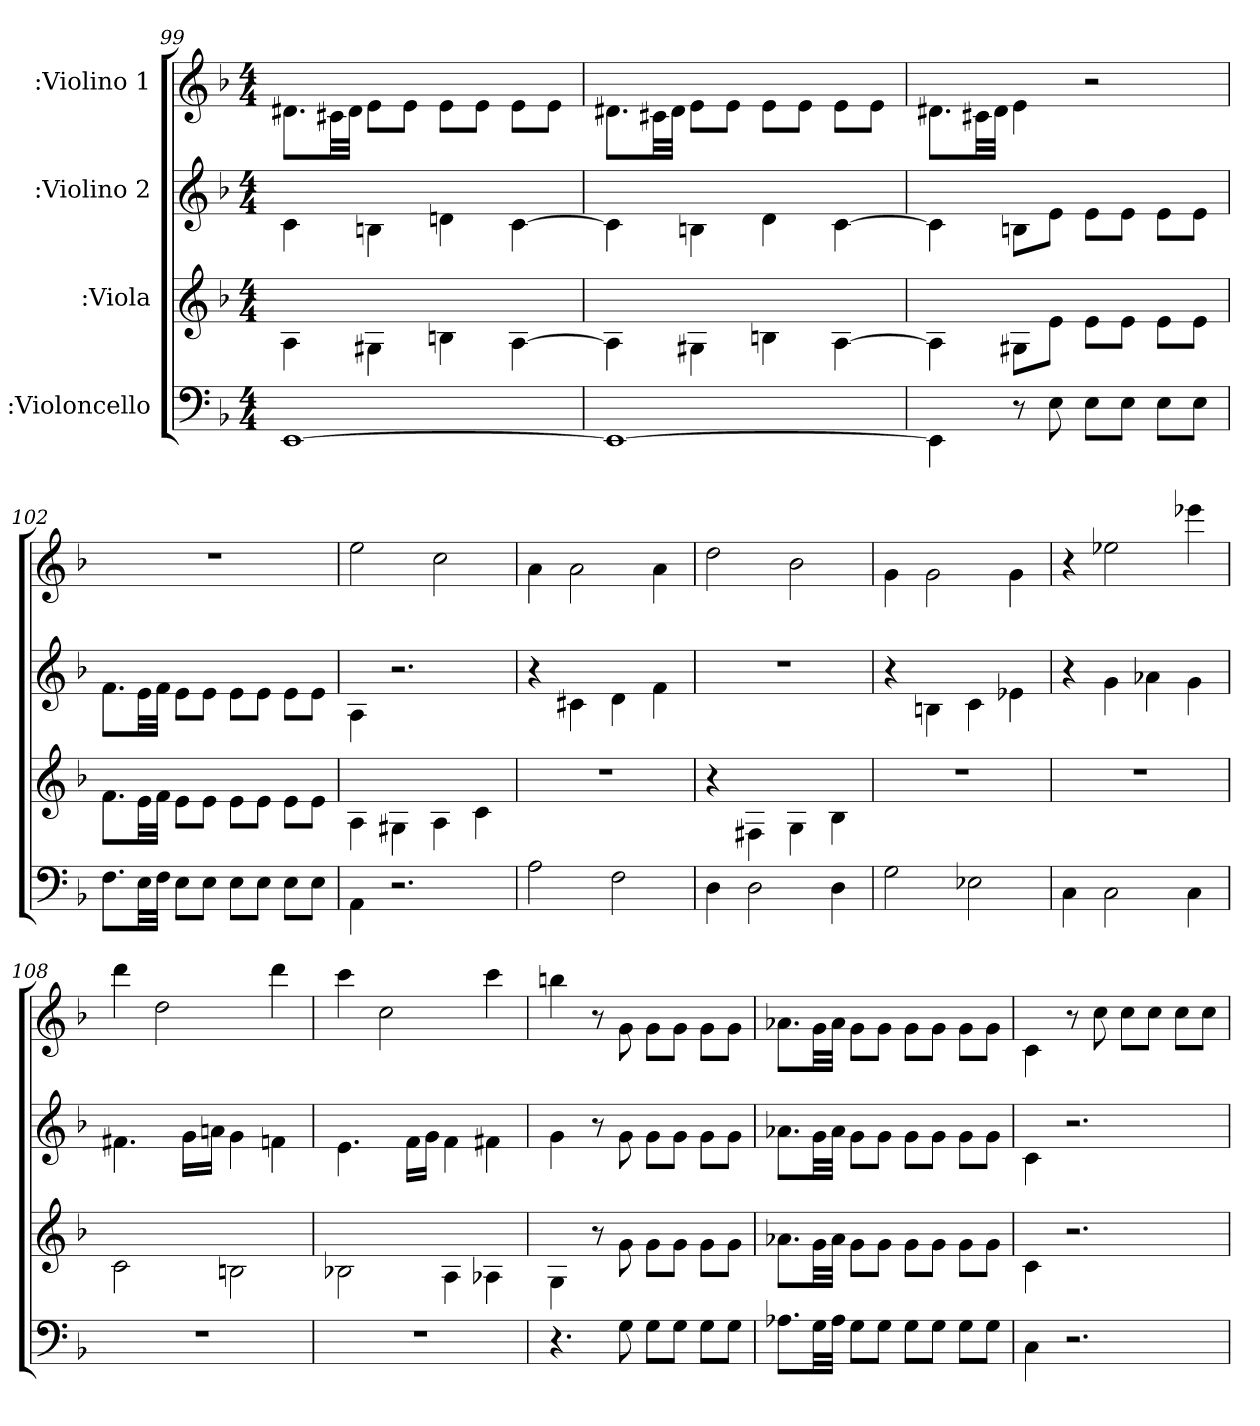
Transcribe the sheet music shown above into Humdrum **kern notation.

**kern	**kern	**kern	**kern
*part4	*part3	*part2	*part1
*staff4	*staff3	*staff2	*staff1
*I":Violoncello	*I":Viola	*I":Violino 2	*I":Violino 1
*clefF4	*	*clefG2	*clefG2
*k[b-]	*k[b-]	*k[b-]	*k[b-]
*d:	*d:	*d:	*d:
*M4/4	*M4/4	*M4/4	*M4/4
=99	=99	=99	=99
[1EE\	4A\	4c\	8.d#X\L
.	.	.	32c#X\LL
.	.	.	32d#\JJJ
.	4G#X\	4Bn\	8e\L
.	.	.	8e\J
.	4Bn\	4dn\	8e\L
.	.	.	8e\J
.	[4A\	[4c\	8e\L
.	.	.	8e\J
=100	=100	=100	=100
1EE\_	4A\]	4c\]	8.d#X\L
.	.	.	32c#X\LL
.	.	.	32d#\JJJ
.	4G#X\	4Bn\	8e\L
.	.	.	8e\J
.	4Bn\	4d\	8e\L
.	.	.	8e\J
.	[4A\	[4c\	8e\L
.	.	.	8e\J
=101	=101	=101	=101
4EE\]	4A\]	4c\]	8.d#X\L
.	.	.	32c#X\LL
.	.	.	32d#\JJJ
8r	8G#X\L	8Bn\L	4e\
8E\	8e\J	8e\J	.
8E\L	8e\L	8e\L	2r
8E\J	8e\J	8e\J	.
8E\L	8e\L	8e\L	.
8E\J	8e\J	8e\J	.
=102	=102	=102	=102
8.F\L	8.f\L	8.f\L	1r
32E\LL	32e\LL	32e\LL	.
32F\JJJ	32f\JJJ	32f\JJJ	.
8E\L	8e\L	8e\L	.
8E\J	8e\J	8e\J	.
8E\L	8e\L	8e\L	.
8E\J	8e\J	8e\J	.
8E\L	8e\L	8e\L	.
8E\J	8e\J	8e\J	.
=103	=103	=103	=103
4AA\	4A\	4A\	2ee\
2.r	4G#X\	2.r	.
.	4A\	.	2cc\
.	4c\	.	.
=104	=104	=104	=104
2A\	1r	4r	4a\
.	.	4c#X\	2a\
2F\	.	4d\	.
.	.	4f\	4a\
=105	=105	=105	=105
4D\	4r	1r	2dd\
2D\	4F#X\	.	.
.	4G\	.	2b-\
4D\	4B-\	.	.
=106	=106	=106	=106
2G\	1r	4r	4g\
.	.	4Bn\	2g\
2E-X\	.	4c\	.
.	.	4e-X\	4g\
=107	=107	=107	=107
4C\	1r	4r	4r
2C\	.	4g\	2ee-X\
.	.	4a-X\	.
4C\	.	4g\	4eee-\
=108	=108	=108	=108
1r	2c\	4.f#X\	4ddd\
.	.	.	2dd\
.	.	16g\LL	.
.	.	16an\JJ	.
.	2Bn\	4g\	.
.	.	4fn\	4ddd\
=109	=109	=109	=109
1r	2B-X\	4.e\	4ccc\
.	.	.	2cc\
.	.	16f\LL	.
.	.	16g\JJ	.
.	4A\	4f\	.
.	4A-X\	4f#X\	4ccc\
=110	=110	=110	=110
4.r	4G\	4g\	4bbn\
.	8r	8r	8r
8G\	8g\	8g\	8g\
8G\L	8g\L	8g\L	8g\L
8G\J	8g\J	8g\J	8g\J
8G\L	8g\L	8g\L	8g\L
8G\J	8g\J	8g\J	8g\J
=111	=111	=111	=111
8.A-X\L	8.a-X\L	8.a-X\L	8.a-X\L
32G\LL	32g\LL	32g\LL	32g\LL
32A-\JJJ	32a-\JJJ	32a-\JJJ	32a-\JJJ
8G\L	8g\L	8g\L	8g\L
8G\J	8g\J	8g\J	8g\J
8G\L	8g\L	8g\L	8g\L
8G\J	8g\J	8g\J	8g\J
8G\L	8g\L	8g\L	8g\L
8G\J	8g\J	8g\J	8g\J
=112	=112	=112	=112
4C\	4c\	4c\	4c\
2.r	2.r	2.r	8r
.	.	.	8cc\
.	.	.	8cc\L
.	.	.	8cc\J
.	.	.	8cc\L
.	.	.	8cc\J
=	=	=	=
*-	*-	*-	*-
